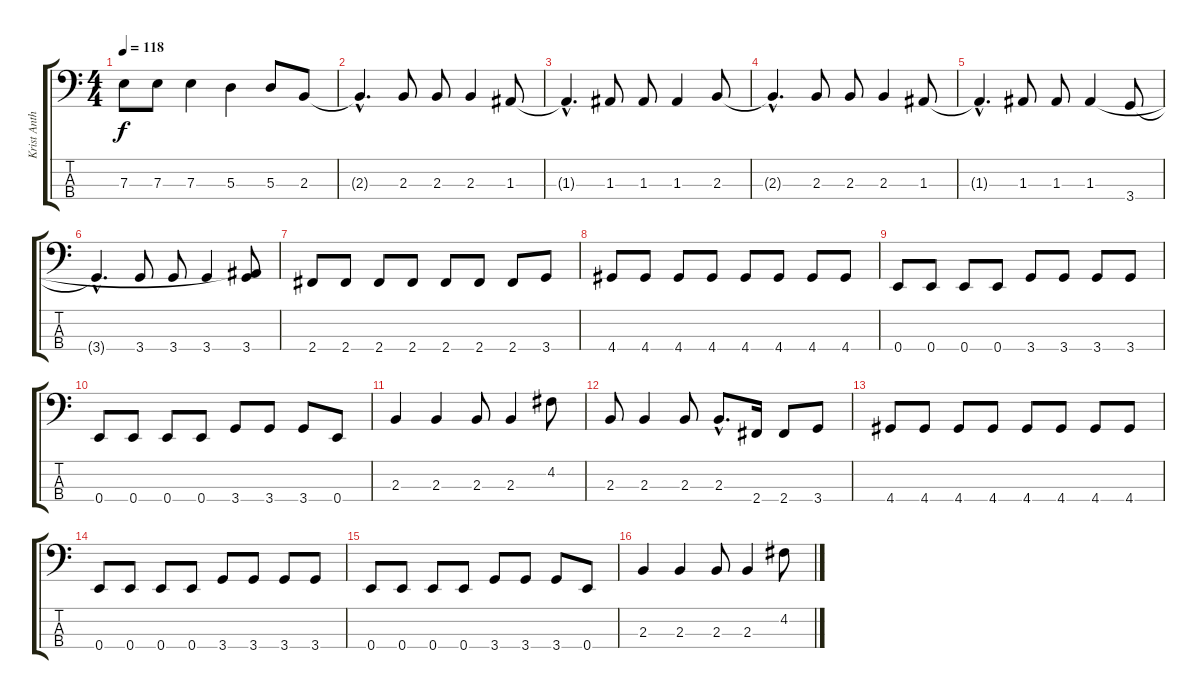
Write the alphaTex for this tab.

\track ("Krist Anthony Novoselic" "Krist Anth") {instrument electricbasspick}
\staff {score tabs}
\tuning (G2 D2 A1 E1) {hide}
\ts (4 4)
\tempo 118
\clef f4
\ks c
7.3{t}.8{dy f} 7.3.8 7.3.4 5.3.4 5.3.8 2.3.8 |
2.3{hac t}.4{d} 2.3.8 2.3.8 2.3.4 1.3.8 |
1.3{hac t}.4{d} 1.3.8 1.3.8 1.3.4 2.3.8 |
2.3{hac t}.4{d} 2.3.8 2.3.8 2.3.4 1.3.8 |
1.3{hac t}.4{d} 1.3.8 1.3.8 1.3.4 3.4.8 |
3.4{hac t}.4{d} 3.4.8 3.4.8 3.4.4 (1.3{t} 3.4).8 |
2.4.8 2.4.8 2.4.8 2.4.8 2.4.8 2.4.8 2.4.8 3.4.8 |
4.4.8 4.4.8 4.4.8 4.4.8 4.4.8 4.4.8 4.4.8 4.4.8 |
0.4.8 0.4.8 0.4.8 0.4.8 3.4.8 3.4.8 3.4.8 3.4.8 |
0.4.8 0.4.8 0.4.8 0.4.8 3.4.8 3.4.8 3.4.8 0.4.8 |
2.3.4 2.3.4 2.3.8 2.3.4 4.2.8 |
2.3.8 2.3.4 2.3.8 2.3{hac}.8{d} 2.4.16 2.4.8 3.4.8 |
4.4.8 4.4.8 4.4.8 4.4.8 4.4.8 4.4.8 4.4.8 4.4.8 |
0.4.8 0.4.8 0.4.8 0.4.8 3.4.8 3.4.8 3.4.8 3.4.8 |
0.4.8 0.4.8 0.4.8 0.4.8 3.4.8 3.4.8 3.4.8 0.4.8 |
2.3.4 2.3.4 2.3.8 2.3.4 4.2.8
